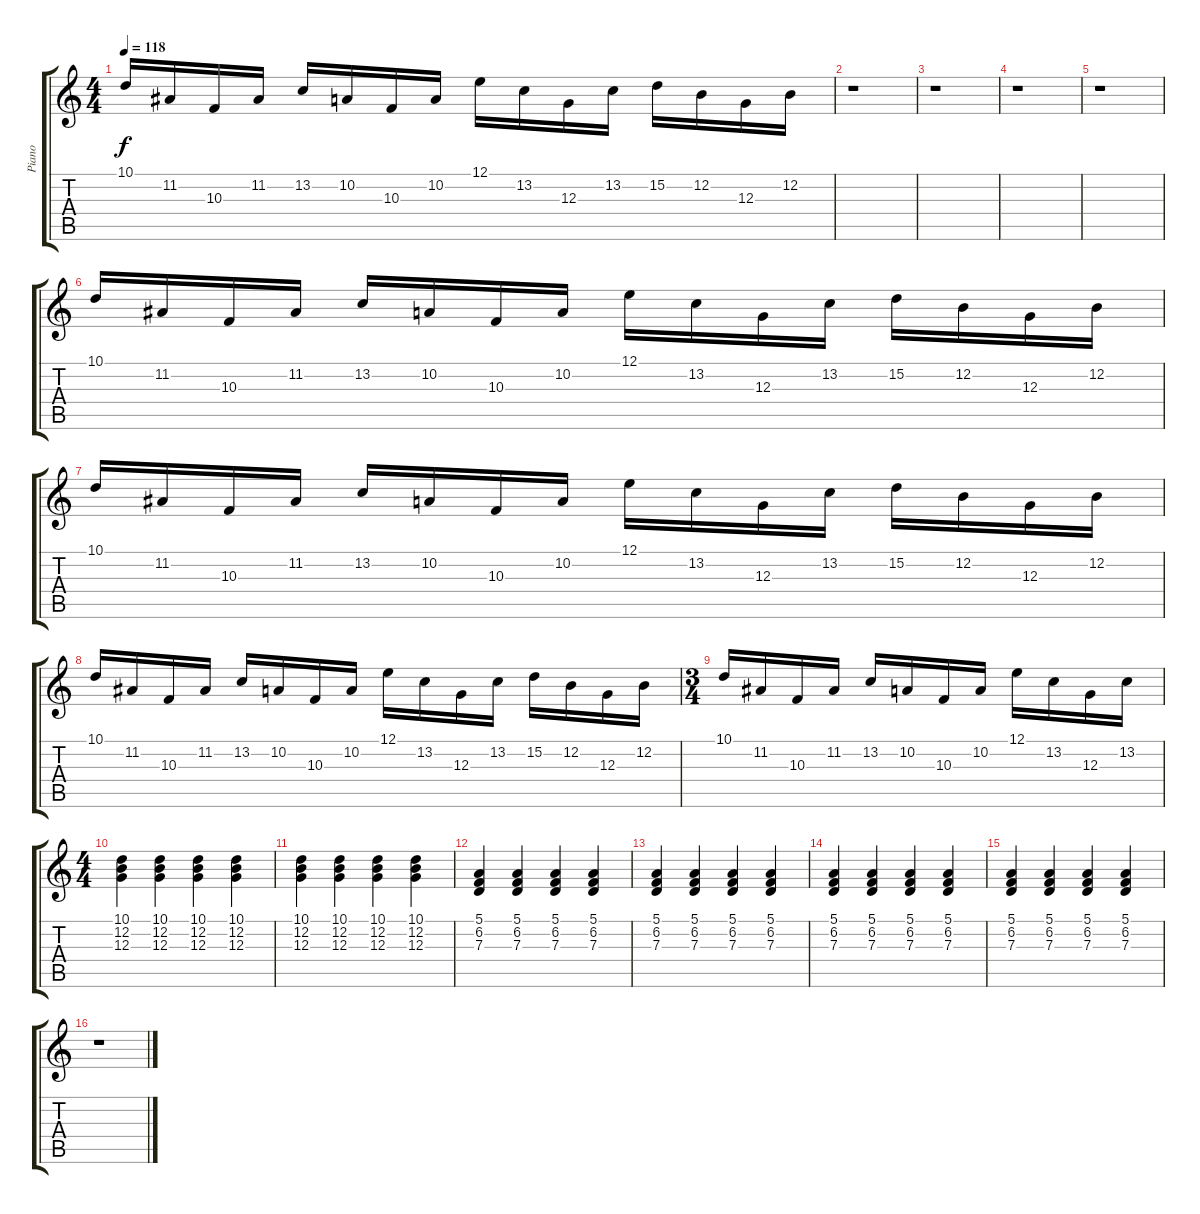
\track ("Piano" "Piano") {instrument brightacousticpiano}
\staff {score tabs}
\tuning (E4 B3 G3 D3 A2 E2) {hide}
\ts (4 4)
\tempo 118
\clef g2
\ks c
10.1.16{dy f} 11.2.16 10.3.16 11.2.16 13.2.16 10.2.16 10.3.16 10.2.16 12.1.16 13.2.16 12.3.16 13.2.16 15.2.16 12.2.16 12.3.16 12.2.16 |
r.1 |
r.1 |
r.1 |
r.1 |
10.1.16 11.2.16 10.3.16 11.2.16 13.2.16 10.2.16 10.3.16 10.2.16 12.1.16 13.2.16 12.3.16 13.2.16 15.2.16 12.2.16 12.3.16 12.2.16 |
10.1.16 11.2.16 10.3.16 11.2.16 13.2.16 10.2.16 10.3.16 10.2.16 12.1.16 13.2.16 12.3.16 13.2.16 15.2.16 12.2.16 12.3.16 12.2.16 |
10.1.16 11.2.16 10.3.16 11.2.16 13.2.16 10.2.16 10.3.16 10.2.16 12.1.16 13.2.16 12.3.16 13.2.16 15.2.16 12.2.16 12.3.16 12.2.16 |
\ts (3 4)
10.1.16 11.2.16 10.3.16 11.2.16 13.2.16 10.2.16 10.3.16 10.2.16 12.1.16 13.2.16 12.3.16 13.2.16 |
\ts (4 4)
(10.1 12.2 12.3).4 (10.1 12.2 12.3).4 (10.1 12.2 12.3).4 (10.1 12.2 12.3).4 |
(10.1 12.2 12.3).4 (10.1 12.2 12.3).4 (10.1 12.2 12.3).4 (10.1 12.2 12.3).4 |
(5.1 6.2 7.3).4 (5.1 6.2 7.3).4 (5.1 6.2 7.3).4 (5.1 6.2 7.3).4 |
(5.1 6.2 7.3).4 (5.1 6.2 7.3).4 (5.1 6.2 7.3).4 (5.1 6.2 7.3).4 |
(5.1 6.2 7.3).4 (5.1 6.2 7.3).4 (5.1 6.2 7.3).4 (5.1 6.2 7.3).4 |
(5.1 6.2 7.3).4 (5.1 6.2 7.3).4 (5.1 6.2 7.3).4 (5.1 6.2 7.3).4 |
r.1
